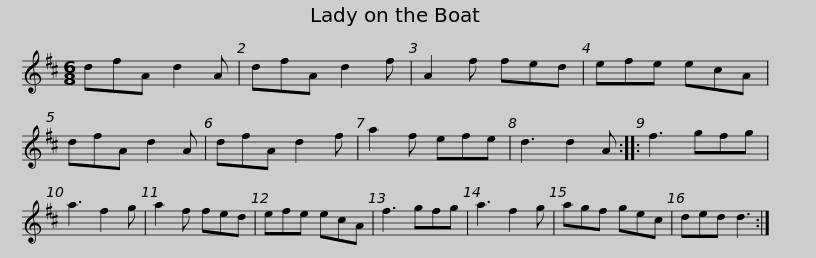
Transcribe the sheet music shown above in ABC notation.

X:1
L:1/8
M:6/8
I:linebreak $
K:D
V:1 treble
V:1
 dfA d2 A | dfA d2 f | A2 f fed | efe ecA | dfA d2 A | %5
 dfA d2 f | a2 f efe | d3 d2 A ::$ f3 gfg | a3 f2 g | %10
 a2 f fed | efe ecA | f3 gfg | a3 f2 g | agf gec | %15
 ded d3 :| %16
